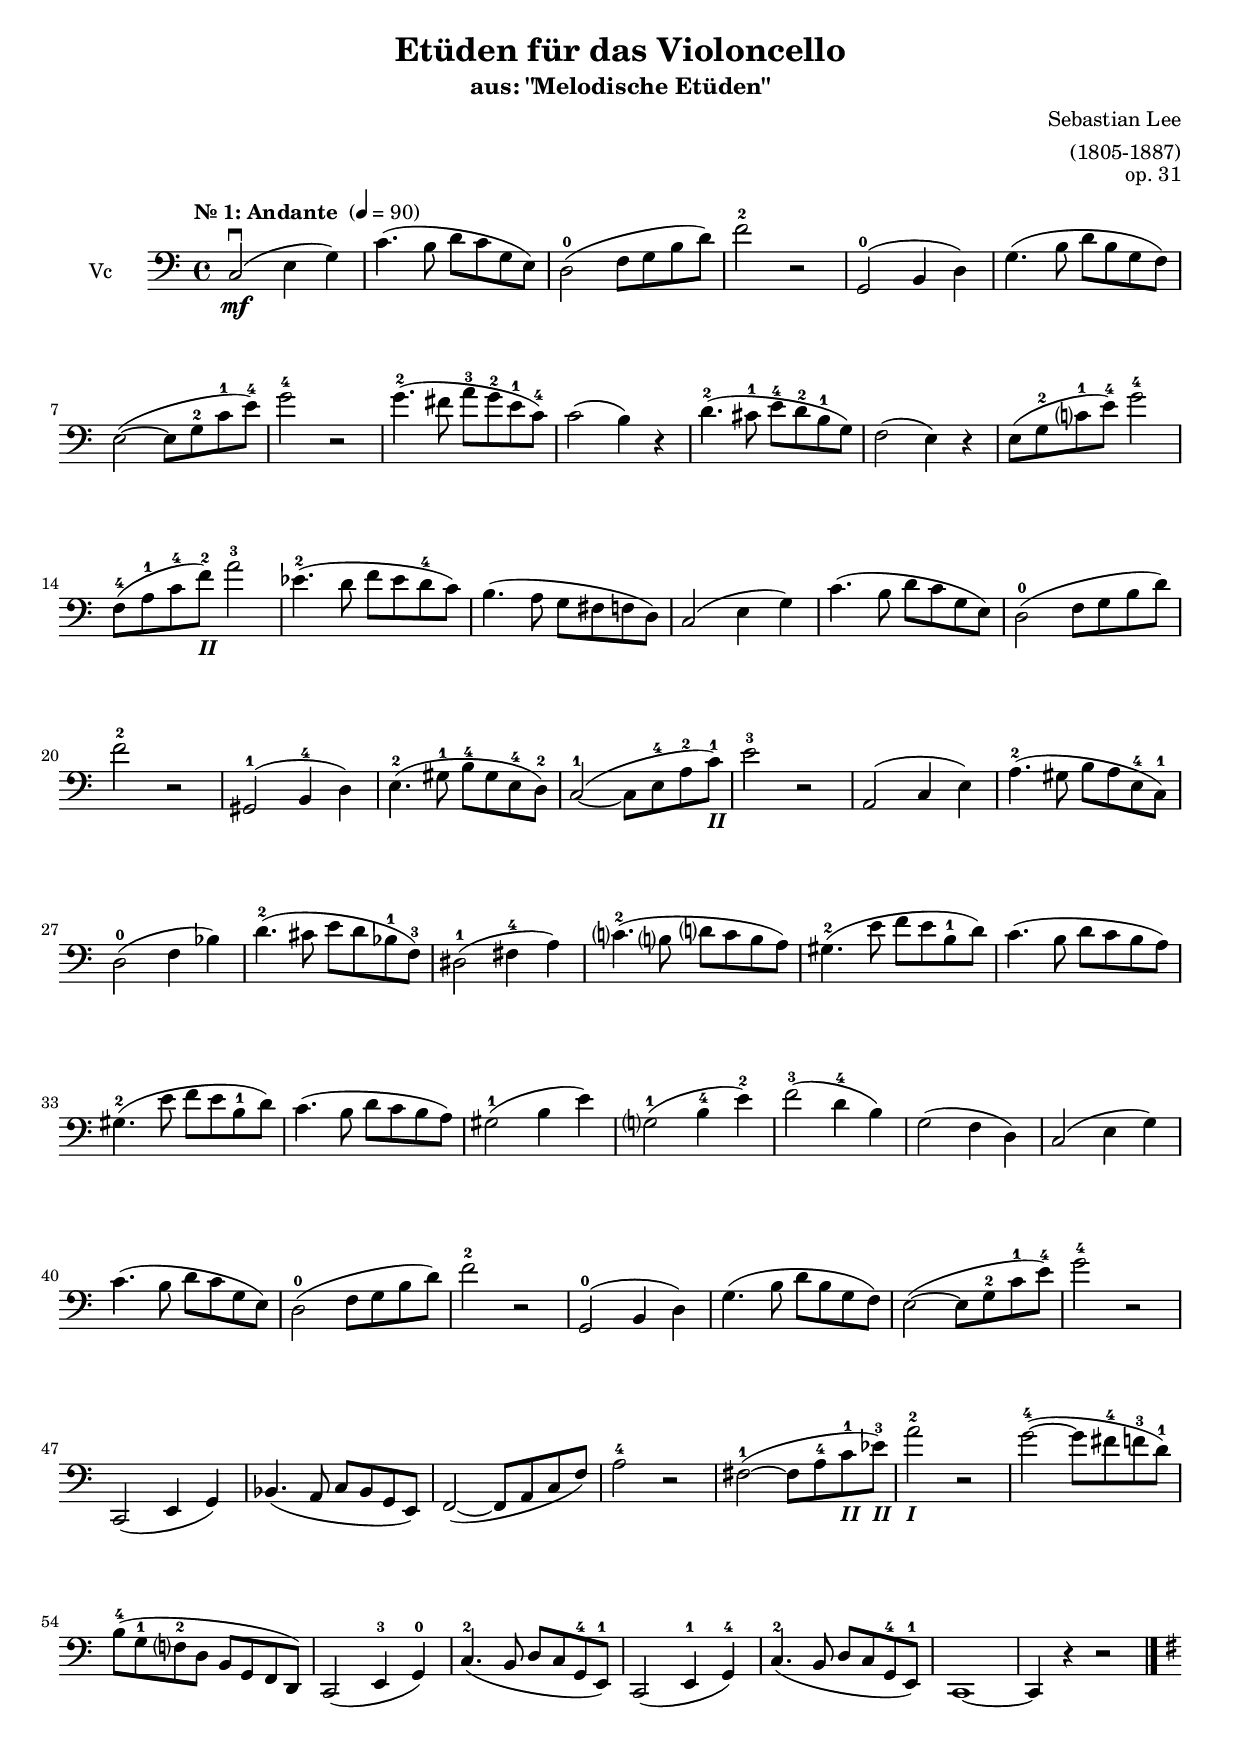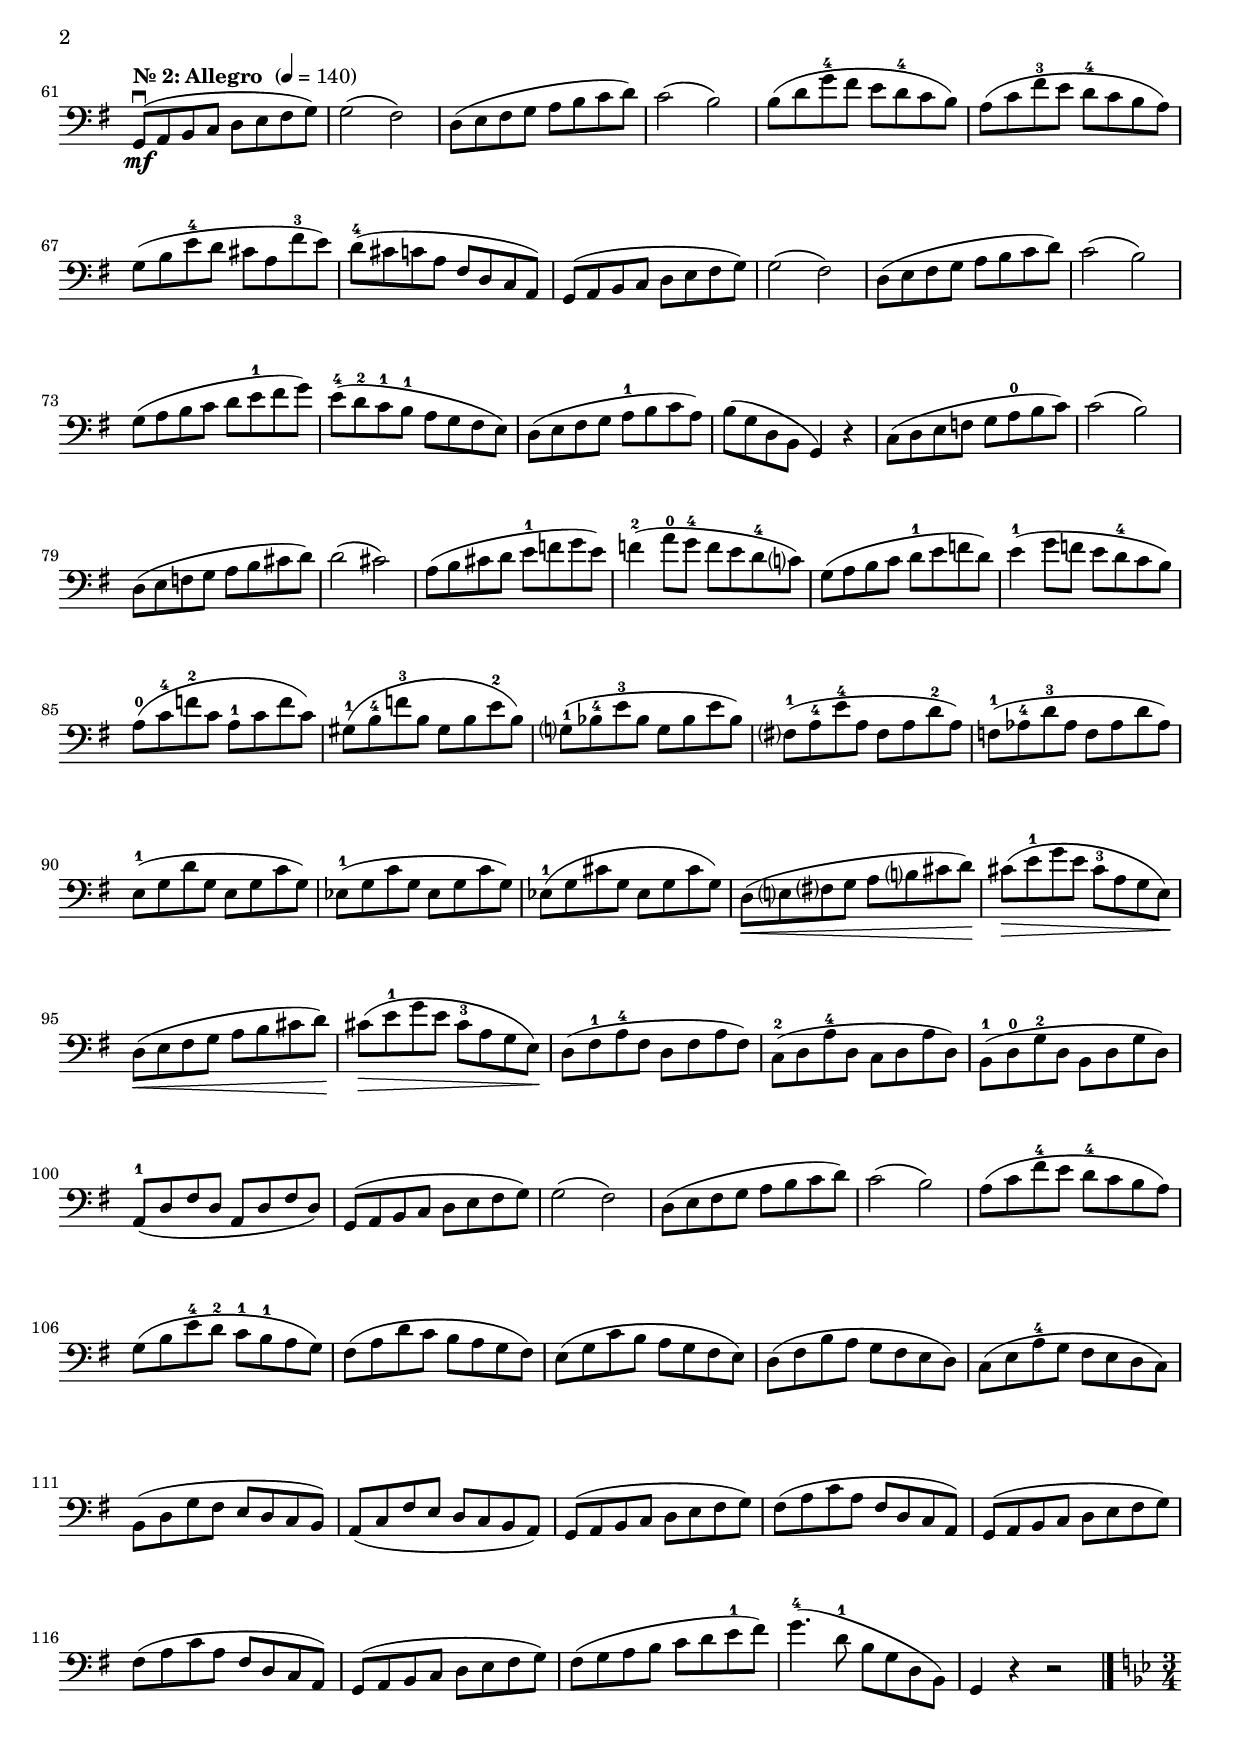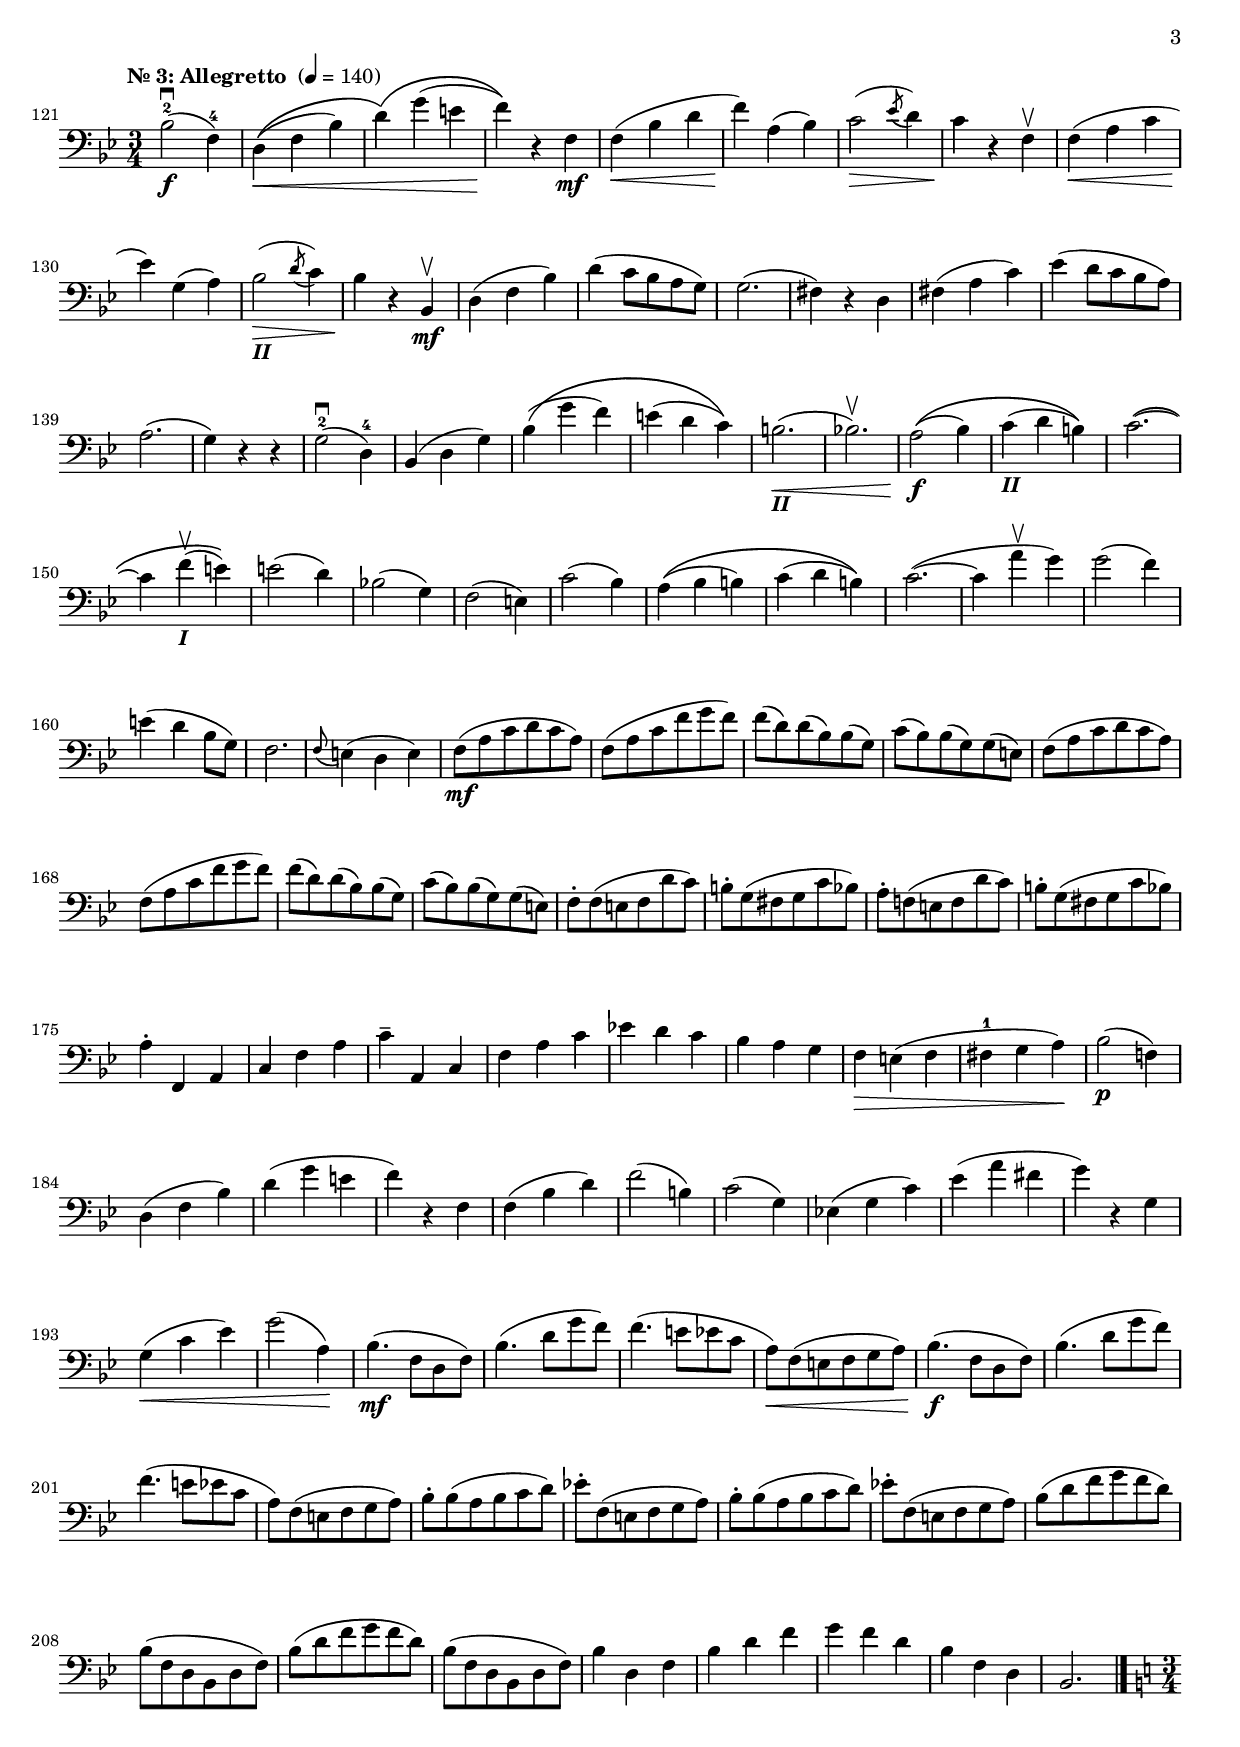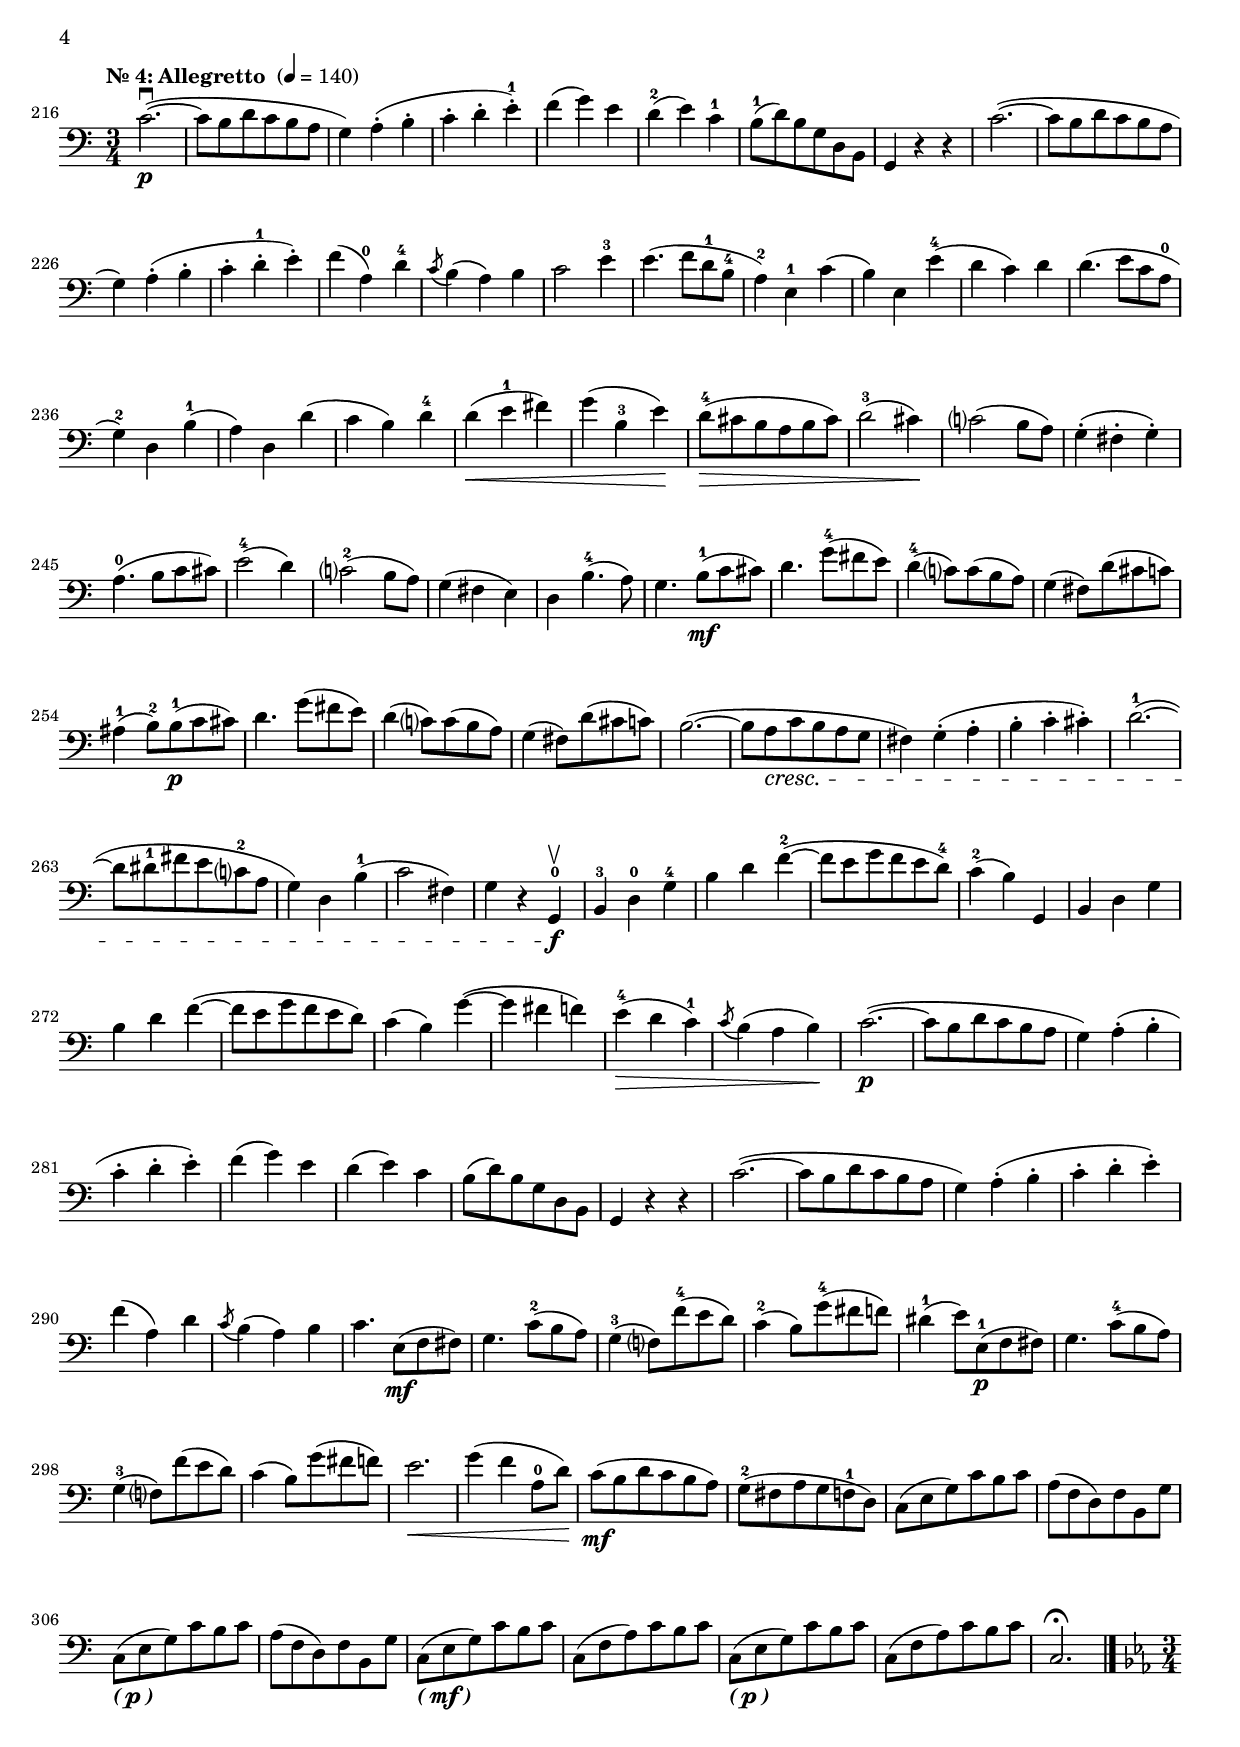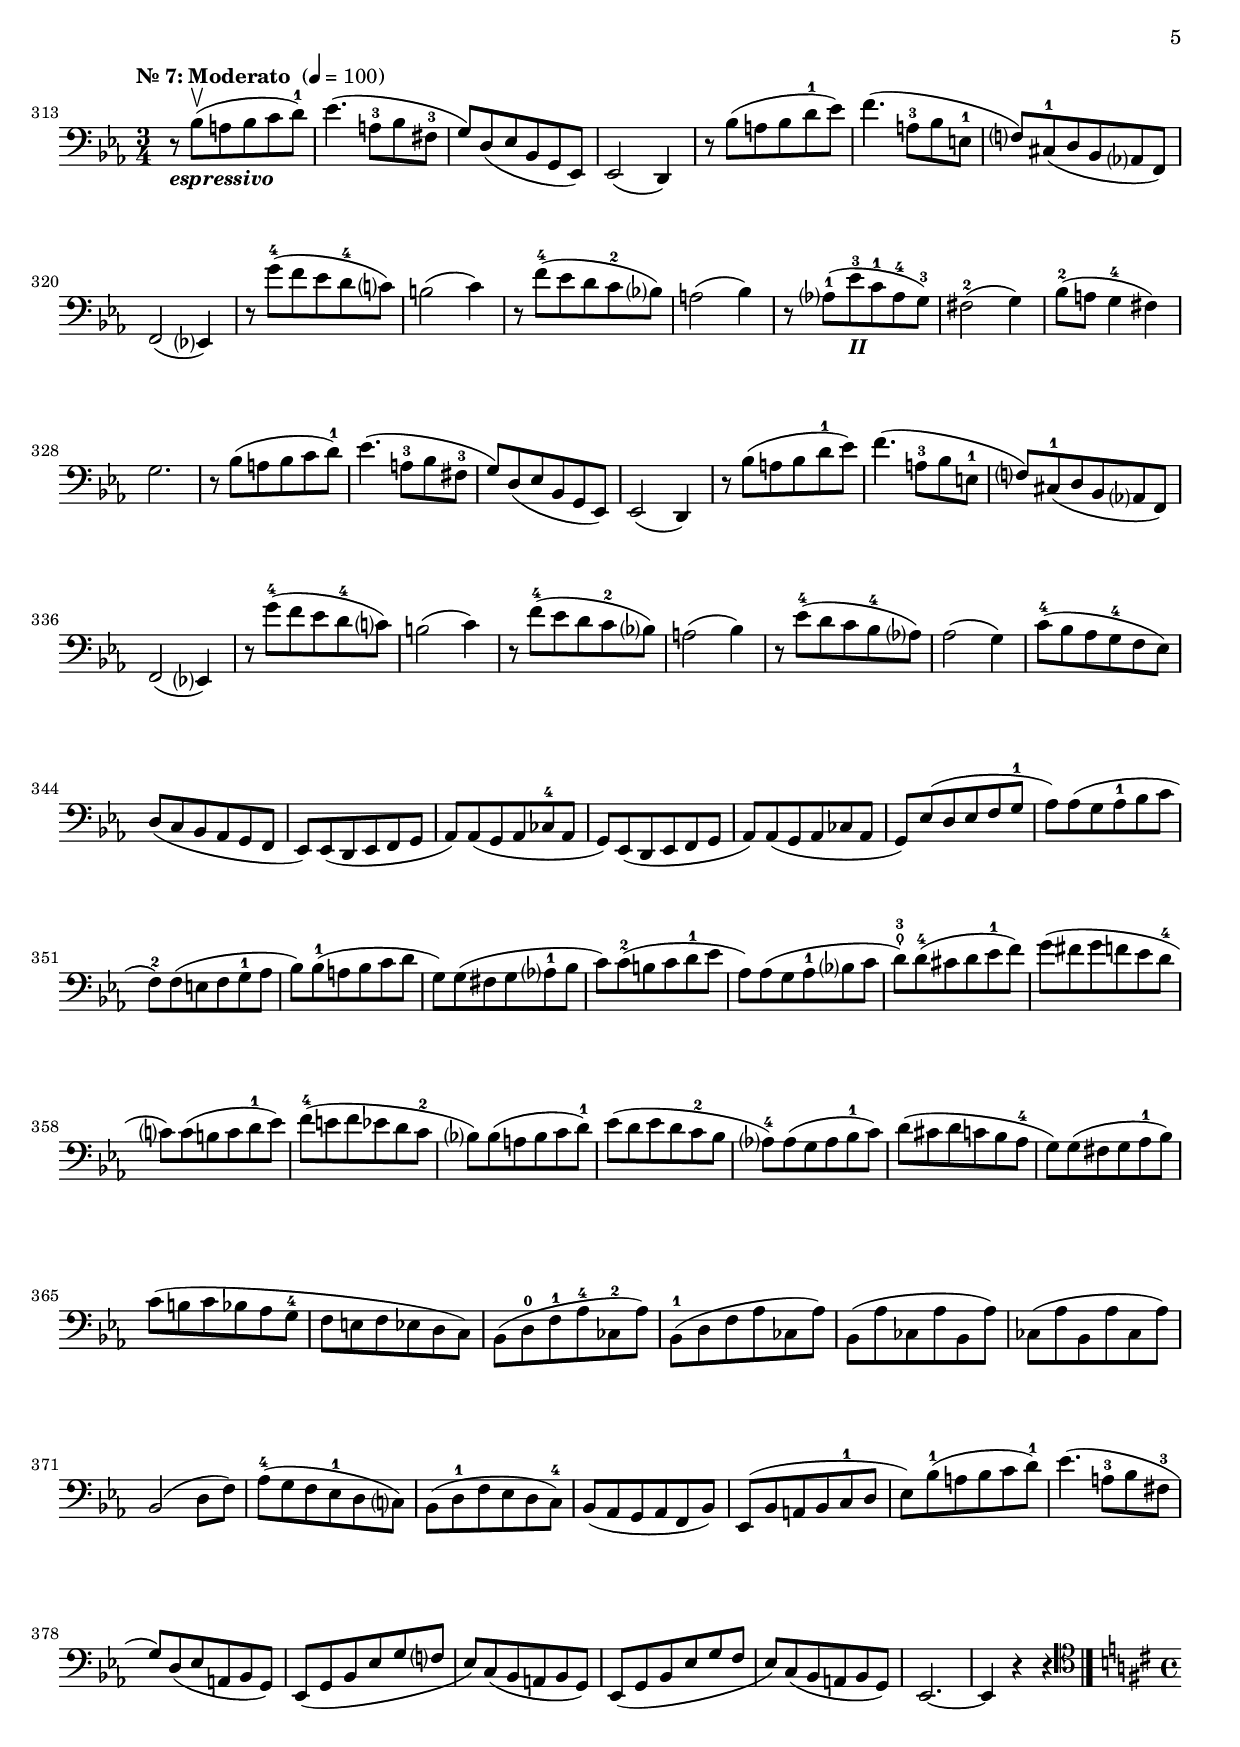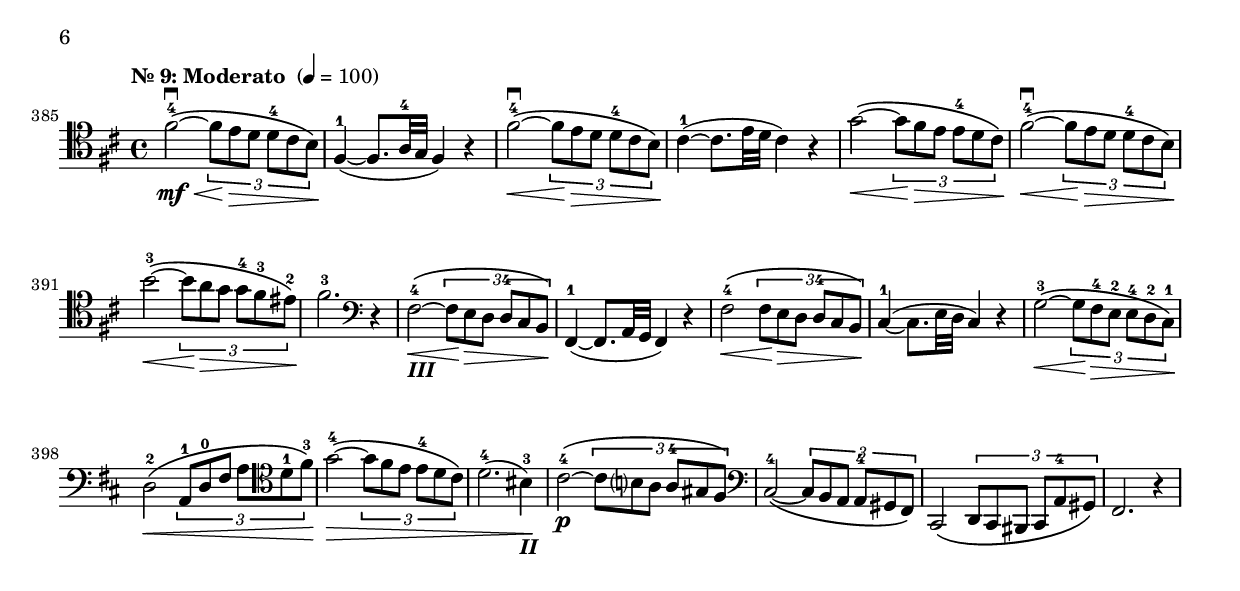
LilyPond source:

\version "2.14.2"
\include "deutsch.ly"

#(set-global-staff-size 18)

\header {
  title = "Etüden für das Violoncello"
  subtitle = "aus: \"Melodische Etüden\""
  composer = "Sebastian Lee"
  arranger = "(1805-1887)"
  opus = "op. 31"
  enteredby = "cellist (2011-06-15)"
}

voiceconsts = {
 \key c \major
 \time 4/4
 \clef "bass"
% \numericTimeSignature
 \compressFullBarRests
}

%minstr = "harpsichord"
%minstr = "clarinet"
%minstr = "accordion"
minstr = "bassoon"

brmf = \markup \bold \italic { "(" \dynamic mf ")" }
brp  = \markup \bold \italic { "(" \dynamic p ")" }
espr = \markup \bold \italic "espressivo"
si   = \markup \bold \italic "I"
sii  = \markup \bold \italic "II"
siii = \markup \bold \italic "III"

va = \relative c {
   \voiceconsts

    \tempo "Nr. 1: Andante " 4=90
   c2(\mf\downbow e4 g)
   c4.( h8 d c g e)
   d2(-0 f8 g h d)
   f2-2 r
   g,,(-0 h4 d)
   g4.( h8 d h g f)
   e2(~ e8 g-2 c-1 e-4)

   g2-4 r
   g4.(-2 fis8 a-3 g-2 e-1 c-4)
   c2( h4) r
   d4.(-2 cis8-1 e-4 d-2 h-1 g)
   f2( e4) r
   e8( g-2 c?-1 e-4) g2-4
   f,8(-4 a-1 c-4 f-2)_\sii a2-3

   es4.(-2 d8 f es d-4 c)
   h4.( a8 g fis f d)
   c2( e4 g)
   c4.( h8 d c g e)
   d2(-0 f8 g h d)
   f2-2 r
   gis,,(-1 h4-4 d)

   e4.(-2 gis8-1 h-4 gis e-4 d-2)
   c2(-1~ c8 e-4 a-2 c-1_\sii)
   e2-3 r
   a,,( c4 e)
   a4.(-2 gis8 h a e-4 c-1)
   d2(-0 f4 b)
   d4.(-2 cis8 e d b-1 f-3)
   dis2(-1 fis4-4 a)

   c?4.(-2 h?8 d? c h a)
   gis4.(-2 e'8 f e h-1 d)
   c4.( h8 d c h a)
   gis4.(-2 e'8 f e h-1 d)
   c4.( h8 d c h a)
   gis2(-1 h4 e)
   g,?2(-1 h4-4 e-2)

   f2(-3 d4-4 h)
   g2( f4 d)
   c2( e4 g)
   c4.( h8 d c g e)
   d2(-0 f8 g h d)
   f2-2 r
   g,,(-0 h4 d)
   g4.( h8 d h g f)

   e2(~ e8 g-2 c-1 e-4)
   g2-4 r
   c,,,( e4 g)
   b4.( a8 c b g e)
   f2(~ f8 a c f)
   a2-4 r
   fis(-1~ fis8 a-4 c-1_\sii es-3_\sii)
   a2-2_\si r

   g2(-4~ g8 fis-4 f-3 d-1)
   h(-4 g-1 f?-2 d h g f d)
   c2( e4-3 g-0)
   c4.(-2 h8 d c g-4 e-1)
   c2( e4-1 g-4)
   c4.(-2 h8 d c g-4 e-1)
   c1~
   c4 r r2 \bar "|."
   \pageBreak \key g \major \tempo "Nr. 2: Allegro " 4=140
   g'8(\downbow\mf a h c d e fis g)
   g2( fis)
   d8( e fis g a h c d)
   c2( h)
   h8( d g-4 fis e d-4 c h)
   a( c fis-3 e d-4 c h a)

   g( h e-4 d cis a fis'-3 e)
   d(-4 cis c a fis d c a)
   g( a h c d e fis g)
   g2( fis)
   d8( e fis g a h c d)
   c2( h)

   g8( a h c d e-1 fis g)
   e(-4 d-2 c-1 h-1 a g fis e)
   d( e fis g a-1 h c a)
   h( g d h g4) r
   c8( d e f g a-0 h c)

   c2( h)
   d,8( e f g a h cis d)
   d2( cis)
   a8( h cis d e-1 f g e)
   f4(-2 a8-0 g-4 f e d-4 c?)
   g( a h c d-1 e f d)

   e4-1( g8 f e d-4 c h)
   a(-0 c-4 f-2 c a-1 c f c)
   gis(-1 h-4 f'-3 h, gis h e-2 h)
   g?(-1 b-4 e-3 b g b e b)
   fis?(-1 a-4 e'-4 a, fis a d-2 a)

   f(-1 as-4 d-3 as f as d as)
   e(-1 g d' g, e g c g)
   es(-1 g c g es g c g)
   es(-1 g cis g es g cis g)
   d(\< e? fis? g a h? cis d)\!

   cis(\> e-1 g e cis-3 a g e)\!
   d(\< e fis g a h cis d)\!
   cis(\> e-1 g e cis-3 a g e)\!
   d( fis-1 a-4 fis d fis a fis)
   c(-2 d a'-4 d, c d a' d,)

   h(-1 d-0 g-2 d h d g d)
   a(-1 d fis d a d fis d)
   g,( a h c d e fis g)
   g2( fis)
   d8( e fis g a h c d)
   c2( h)

   a8( c fis-4 e d-4 c h a)
   g( h e-4 d-2 c-1 h-1 a g)
   fis( a d c h a g fis)
   e( g c h a g fis e)
   d( fis h a g fis e d)

   c( e a-4 g fis e d c)
   h( d g fis e d c h)
   a( c fis e d c h a)
   g( a h c d e fis g)
   fis( a c a fis d c a)

   g( a h c d e fis g)
   fis( a c a fis d c a)
   g( a h c d e fis g)
   fis( g a h c d e-1 fis)
   g4.(-4 d8-1 h g d h)
   g4 r r2 \bar "|."

   \pageBreak \key b \major \time 3/4 \tempo "Nr. 3: Allegretto " 4=140
   b'2(-2\f\downbow f4)-4
   d\((\< f b)
   d\)\( g( e
   f)\)\! r f,\mf
   f(\< b d
   f)\! a,( b)
   c2(\> \acciaccatura es8 d4)
   c\! r f,\upbow
   f(\< a c

   es)\! g,( a)
   b2(\>_\sii \acciaccatura d8 c4)
   b\! r b,\mf\upbow
   d( f b)
   d( c8 b a g)
   g2.(
   fis4) r d
   fis( a c)
   es( d8 c b a)
   a2.(

   g4) r r
   g2(-2\downbow d4)-4
   b( d g)
   b\(( g' f)
   e( d c)\)
   h2.(\<_\sii
   b!)\upbow
   a2\((\!\f b4)
   c(_\sii d h)\)
   c2.\(~
   c4 f(\upbow_\si e)\)

   e2( d4)
   b!2( g4)
   f2( e4)
   c'2( b4)
   a\(( b h)
   c( d h)\)
   c2.(~
   c4 a'\upbow g)
   g2( f4)
   e( d b8 g)

   f2.
   \appoggiatura f8 e4( d e)
   f8(\mf a c d c a)
   f( a c f g f)
   f( d) d( b) b( g)
   c( b) b( g) g( e)
   f( a c d c a)

   f( a c f g f)
   f( d) d( b) b( g)
   c( b) b( g) g( e)
   f-. f( e f d' c)
   h-. g( fis g c b!)
   a-. f!( e f d' c)

   h-. g( fis g c b)
   a4-. f, a
   c f a
   c-- a, c
   f a c
   es! d c
   b a g
   f\> e( f
   fis-1 g a)\!
   b2(\p f!4)

   d( f b)
   d( g e
   f) r f,
   f( b d)
   f2( h,4)
   c2( g4)
   es!( g c)
   es( a fis
   g) r g,
   g(\< c es)

   g2( a,4)\!
   b4.(\mf f8 d f)
   b4.( d8 g f)
   f4.( e8 es c
   a)\< f( e f g a)
   b4.(\f f8 d f)
   b4.( d8 g f)
   f4.( e8 es c

   a) f( e f g a)
   b-. b( a b c d)
   es!-. f,( e f g a)
   b-. b( a b c d)
   es!-. f,( e f g a)
   b( d f g f d)

   b( f d b d f)
   b( d f g f d)
   b( f d b d f)
   b4 d, f
   b d f
   g f d
   b f d
   b2. \bar "|."

   \pageBreak \key c \major \time 3/4 \tempo "Nr. 4: Allegretto " 4=140
   c'2.~(\p\downbow
   c8 h d c h a
   g4) a(-. h-.
   c-. d-. e-.)-1
   f( g) e
   d(-2 e) c-1
   h8(-1 d) h g d h

   g4 r r
   c'2.~(
   c8 h d c h a
   g4) a(-. h-.
   c-. d-.-1 e-.)
   f( a,)-0 d-4
   \acciaccatura c8 h4( a) h
   c2 e4-3
   e4.( f8 d-1 h-4

   a4-2) e-1 c'(
   h) e, e'(-4
   d c) d
   d4.( e8 c a-0
   g4-2) d h'(-1
   a) d, d'(
   c h) d-4
   d(\< e-1 fis)
   g( h,-3 e)\!

   d8(-4\> cis h a h cis)
   d2-3( cis4)\!
   c?2( h8 a)
   g4(-. fis-. g)-.
   a4.(-0 h8 c cis)
   e2(-4 d4)
   c?2(-2 h8 a)
   g4( fis e)
   d h'4.(-4 a8)

   g4. h8(-1\mf c cis)
   d4. g8(-4 fis e)
   d4(-4 c?8) c( h a)
   g4( fis8) d'( cis c)
   ais4(-1 h8)-2 h(-1\p c cis)
   d4. g8( fis e)
   d4( c?8) c( h a)

   g4( fis8) d'( cis c)
   h2.~(
   \crescTextCresc
   h8 a\< c h a g
   fis4) g(-. a-.
   h-. c-. cis-.)
   d2.~(-1
   d8 dis-1 fis e c?-2 a
   g4) d h'(-1
   c2 fis,4)

   g r g,\!\f-0\upbow
   h-3 d-0 g-4
   h d f~(-2
   f8 e g f e d)-4
   c4(-2 h) g,
   h d g
   h d f~(
   f8 e g f e d)

   c4( h) g'~(
   g fis f)
   e(-4\> d c)-1
   \acciaccatura c8 h4( a h)\!
   c2.~(\p
   c8 h d c h a
   g4) a(-. h-.
   c-. d-. e-.)
   f( g) e

   d( e) c
   h8( d) h g d h
   g4 r r
   c'2.~(
   c8 h d c h a
   g4) a(-. h-.
   c-. d-. e-.)
   f( a,) d
   \acciaccatura c8 h4( a) h

   c4. e,8(\mf f fis)
   g4. c8(-2 h a)
   g4(-3 f?8) f'(-4 e d)
   c4(-2 h8) g'(-4 fis f)
   dis4(-1 e8) e,(-1\p f fis)
   g4. c8(-4 h a)
   g4(-3 f?8) f'( e d)

   c4( h8) g'( fis f)
   \crescHairpin
   e2.\<
   g4( f a,8-0 d)\!
   c(\mf h d c h a)
   g(-2 fis a g f-1 d)
   c( e g) c h c
   a( f d) f h, g'

   c,(_\brp e g) c h c
   a( f d) f h, g'
   c,(_\brmf e g) c h c
   c,( f a) c h c
   c,(_\brp e g) c h c
   c,( f a) c h c
   c,2.\fermata \bar "|."

   \pageBreak \key es \major \time 3/4 \tempo "Nr. 7: Moderato " 4=100
   r8_\espr b'(\upbow a b c d-1)
   es4.( a,8-3 b fis-3
   g) d( es b g es)
   es2( d4)
   r8 b''( a b d-1 es)
   f4.( a,8-3 b e,-1
   f?) cis(-1 d b as? f)
   f2( es?4)

   r8 g''(-4 f es d-4 c?)
   h2( c4)
   r8 f(-4 es d c-2 b?)
   a2( b4)
   r8 as?-1( es'-3_\sii c-1 as-4 g-3)
   fis2(-2 g4)
   b8(-2 a g4-4 fis)
   g2.
   r8 b( a b c d-1)
   es4.( a,8-3 b fis-3

   g) d( es b g es)
   es2( d4)
   r8 b''( a b d-1 es)
   f4.( a,8-3 b e,-1
   f?) cis(-1 d b as? f)
   f2( es?4)
   r8 g''(-4 f es d-4 c?)
   h2( c4)
   r8 f(-4 es d c-2 b?)
   a2( b4)

   r8 es(-4 d c b-4 as?)
   as2( g4)
   c8(-4 b as g-4 f es)
   d( c b as g f
   es) es( d es f g
   as) as( g as ces-4 as
   g) es( d es f g
   as) as( g as ces as
   g) es'( d es f g-1

   as) as( g as-1 b c
   f,-2) f( e f g-1 as
   b) b(-1 a b c d
   g,) g( fis g as?-1 b
   c) c(-2 h c d-1 es
   as,) as( g as-1 b? c
   d-\thumb-3) d(-4 cis d es-1 f)
   g( fis g f es d-4
   c?) c( h c d-1 es)

   f(-4 e f es d c-2
   b?) b( a b c d-1)
   es( d es d c-2 b
   as?-4) as( g as b-1 c)
   d( cis d c b as-4
   g) g( fis g as-1 b)
   c( h c b as g-4
   f e f es d c)
   b( d-0 f-1 as-4 ces,-2 as')

   b,(-1 d f as ces, as')
   b,( as' ces, as' b, as')
   ces,( as' b, as' ces, as')
   b,2( d8 f)
   as(-4 g f es-1 d c?)
   b( d-1 f es d c-4)
   b( as g as f b)
   es,( b' a b c-1 d
   es) b'(-1 a b c d-1)

   es4.( a,8-3 b fis-3
   g) d( es a, b g)
   es( g b es g f?
   es) c( b a b g)
   es( g b es g f
   es) c( b a b g)
   es2.~
   es4 r r \bar "|."

   \pageBreak \clef "tenor" \key h \minor \time 4/4 \tempo "Nr. 9: Moderato " 4=100
   fis''2\(~-4\downbow\mf\< \times 2/3 { fis8\! e\> d d-4 cis h\!\) }
   fis4(~-1 fis8. a32-4 g fis4) r
   fis'2\(~-4\downbow\< \times 2/3 { fis8\! e\> d d-4 cis h\!\) }
   cis4(~-1 cis8. e32 d cis4) r
   g'2\(~\< \times 2/3 { g8\! fis\> e e-4 d cis\!\) }

   fis2\(~-4\downbow\< \times 2/3 { fis8\! e\> d d-4 cis h\!\) }
   h'2\(~-3\< \times 2/3 { h8\! a\> g g-4 fis-3 eis-2\!\) }
   fis2.-3 \clef "bass" r4
   fis,2\(~-4_\siii\< \times 2/3 { fis8\! e\> d d-4 cis h\!\) }
   fis4(~-1 fis8. a32 g fis4) r

   fis'2\(-4\< \times 2/3 { fis8\! e\> d d-4 cis h\!\) }
   cis4(~-1 cis8. e32 d cis4) r
   g'2\(~-3\< \times 2/3 { g8\! fis-4\> e-2 e-4 d-2 cis-1\!\) }
   d2\(-2\< \times 2/3 { a8-1 d-0 fis a \clef "tenor" d-1 fis-3\!\) }
   g2\(~-4\> \times 2/3 { g8 fis e e-4 d cis\) }

   d2.(-4 his4)-3_\sii\!
   cis2\(~-4\p \times 2/3 { cis8 h? a a-4 gis fis\) } \clef "bass"
   cis2\(~-4 \times 2/3 { cis8 h a a-4 gis fis\) }
   cis2\( \times 2/3 { d8 cis his cis a'-4 gis\) }
   fis2. r4
}

music = \new StaffGroup <<

      \new Staff {
        \set Staff.midiInstrument = \minstr
        \set Staff.instrumentName = #"Vc"
        \transpose c c { \va }
      }
>>

\book {
  \score {
    \music
    \layout {}
  }

  \score {
    \unfoldRepeats \music

    \midi {
      \context {
        \Score
        tempoWholesPerMinute = #(ly:make-moment 90 4)
      }
    }
  }
}